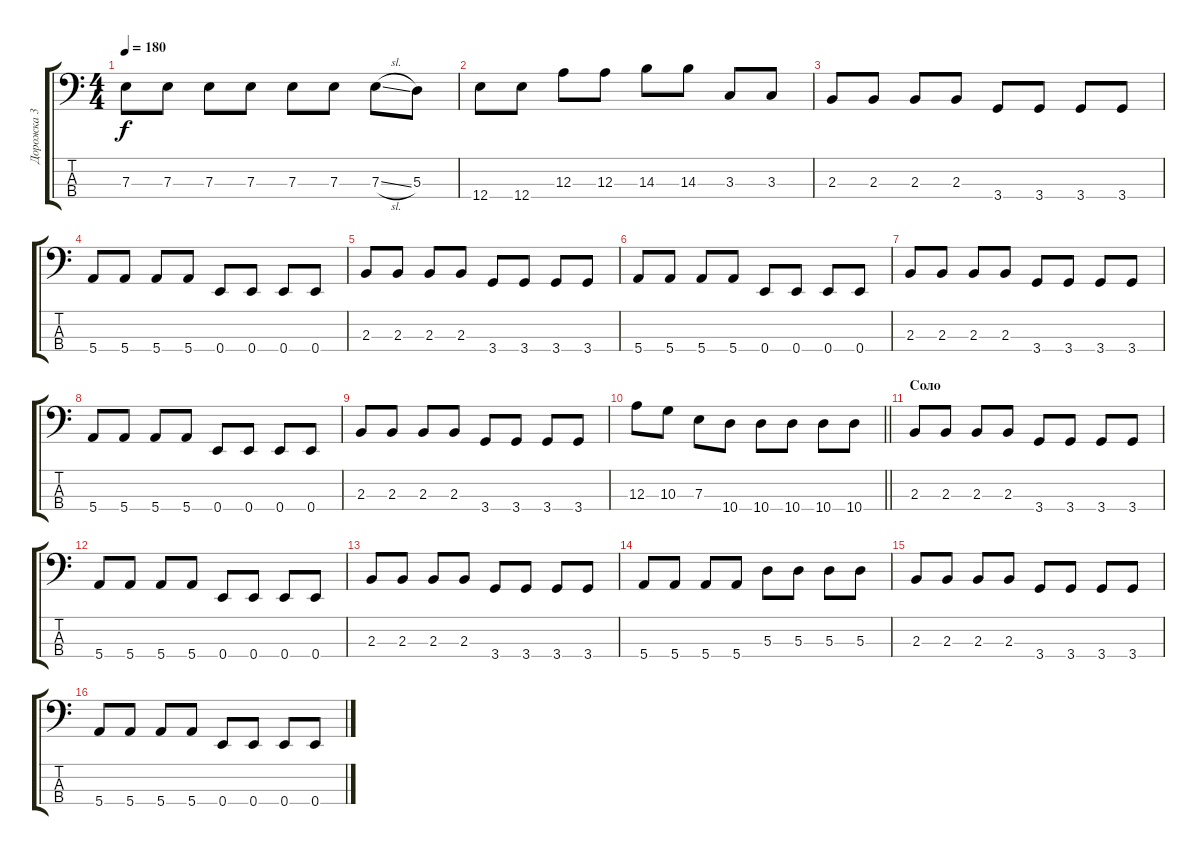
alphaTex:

\track ("Дорожка 3" "Дорожка 3") {instrument electricbasspick}
\staff {score tabs}
\tuning (G2 D2 A1 E1) {hide}
\ts (4 4)
\tempo 180
\clef f4
\ks c
7.3.8{dy f} 7.3.8 7.3.8 7.3.8 7.3.8 7.3.8 7.3{sl}.8 5.3.8 |
12.4.8 12.4.8 12.3.8 12.3.8 14.3.8 14.3.8 3.3.8 3.3.8 |
2.3.8 2.3.8 2.3.8 2.3.8 3.4.8 3.4.8 3.4.8 3.4.8 |
5.4.8 5.4.8 5.4.8 5.4.8 0.4.8 0.4.8 0.4.8 0.4.8 |
2.3.8 2.3.8 2.3.8 2.3.8 3.4.8 3.4.8 3.4.8 3.4.8 |
5.4.8 5.4.8 5.4.8 5.4.8 0.4.8 0.4.8 0.4.8 0.4.8 |
2.3.8 2.3.8 2.3.8 2.3.8 3.4.8 3.4.8 3.4.8 3.4.8 |
5.4.8 5.4.8 5.4.8 5.4.8 0.4.8 0.4.8 0.4.8 0.4.8 |
2.3.8 2.3.8 2.3.8 2.3.8 3.4.8 3.4.8 3.4.8 3.4.8 |
\barLineRight lightlight
12.3.8 10.3.8 7.3.8 10.4.8 10.4.8 10.4.8 10.4.8 10.4.8 |
\section ("" "Соло")
2.3.8 2.3.8 2.3.8 2.3.8 3.4.8 3.4.8 3.4.8 3.4.8 |
5.4.8 5.4.8 5.4.8 5.4.8 0.4.8 0.4.8 0.4.8 0.4.8 |
2.3.8 2.3.8 2.3.8 2.3.8 3.4.8 3.4.8 3.4.8 3.4.8 |
5.4.8 5.4.8 5.4.8 5.4.8 5.3.8 5.3.8 5.3.8 5.3.8 |
2.3.8 2.3.8 2.3.8 2.3.8 3.4.8 3.4.8 3.4.8 3.4.8 |
5.4.8 5.4.8 5.4.8 5.4.8 0.4.8 0.4.8 0.4.8 0.4.8
